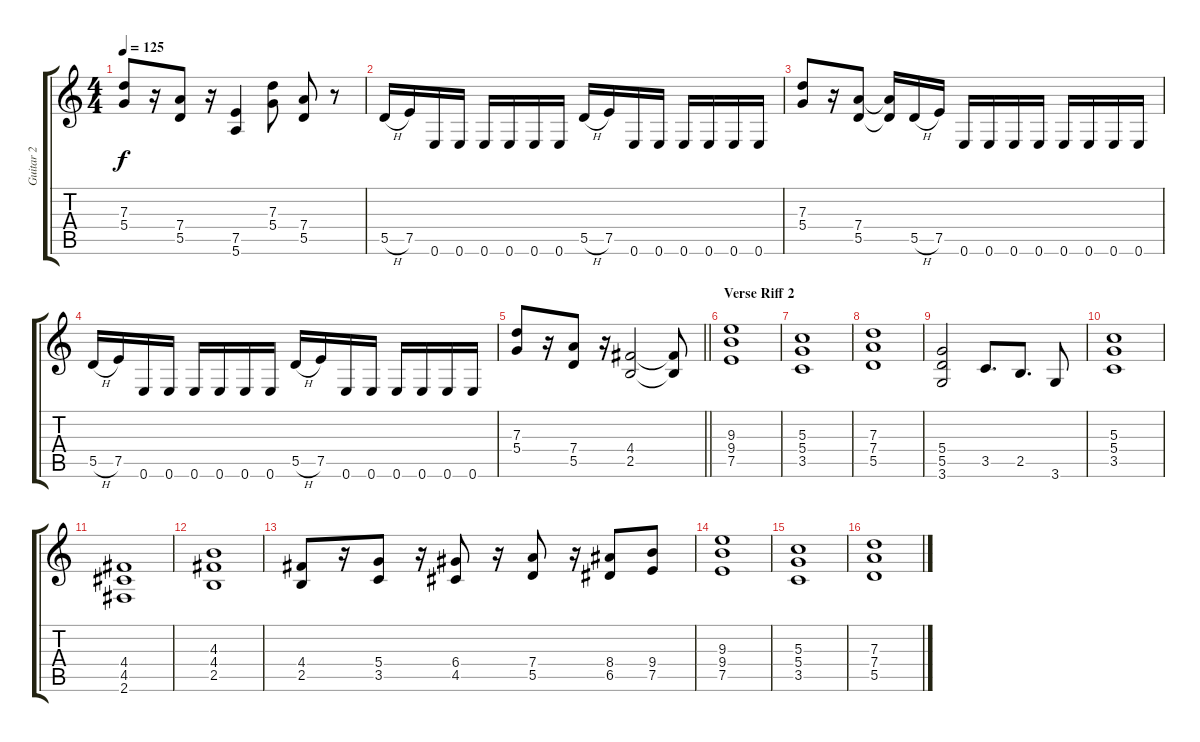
\track ("Guitar 2" "Guitar 2") {instrument overdrivenguitar}
\staff {score tabs}
\tuning (E4 B3 G3 D3 A2 E2) {hide}
\ts (4 4)
\tempo 125
\clef g2
\ks c
(7.3 5.4).8{dy f} r.16 (7.4 5.5).8 r.16 (7.5 5.6).4 (7.3 5.4).8 (7.4 5.5).8 r.8 |
5.5{h}.16 7.5.16 0.6.16 0.6.16 0.6.16 0.6.16 0.6.16 0.6.16 5.5{h}.16 7.5.16 0.6.16 0.6.16 0.6.16 0.6.16 0.6.16 0.6.16 |
(7.3 5.4).8 r.16 (7.4 5.5).8 (7.4{t} 5.5{t}).16 5.5{h}.16 7.5.16 0.6.16 0.6.16 0.6.16 0.6.16 0.6.16 0.6.16 0.6.16 0.6.16 |
5.5{h}.16 7.5.16 0.6.16 0.6.16 0.6.16 0.6.16 0.6.16 0.6.16 5.5{h}.16 7.5.16 0.6.16 0.6.16 0.6.16 0.6.16 0.6.16 0.6.16 |
\barLineRight lightlight
(7.3 5.4).8 r.16 (7.4 5.5).8 r.16 (4.4 2.5).2 (4.4{t} 2.5{t}).8 |
\section ("" "Verse Riff 2")
(9.3 9.4 7.5).1 |
(5.3 5.4 3.5).1 |
(7.3 7.4 5.5).1 |
(5.4 5.5 3.6).2 3.5.8{d} 2.5.8{d} 3.6.8 |
(5.3 5.4 3.5).1 |
(4.4 4.5 2.6).1 |
(4.3 4.4 2.5).1 |
(4.4 2.5).8 r.16 (5.4 3.5).8 r.16 (6.4 4.5).8 r.16 (7.4 5.5).8 r.16 (8.4 6.5).8 (9.4 7.5).8 |
(9.3 9.4 7.5).1 |
(5.3 5.4 3.5).1 |
(7.3 7.4 5.5).1
